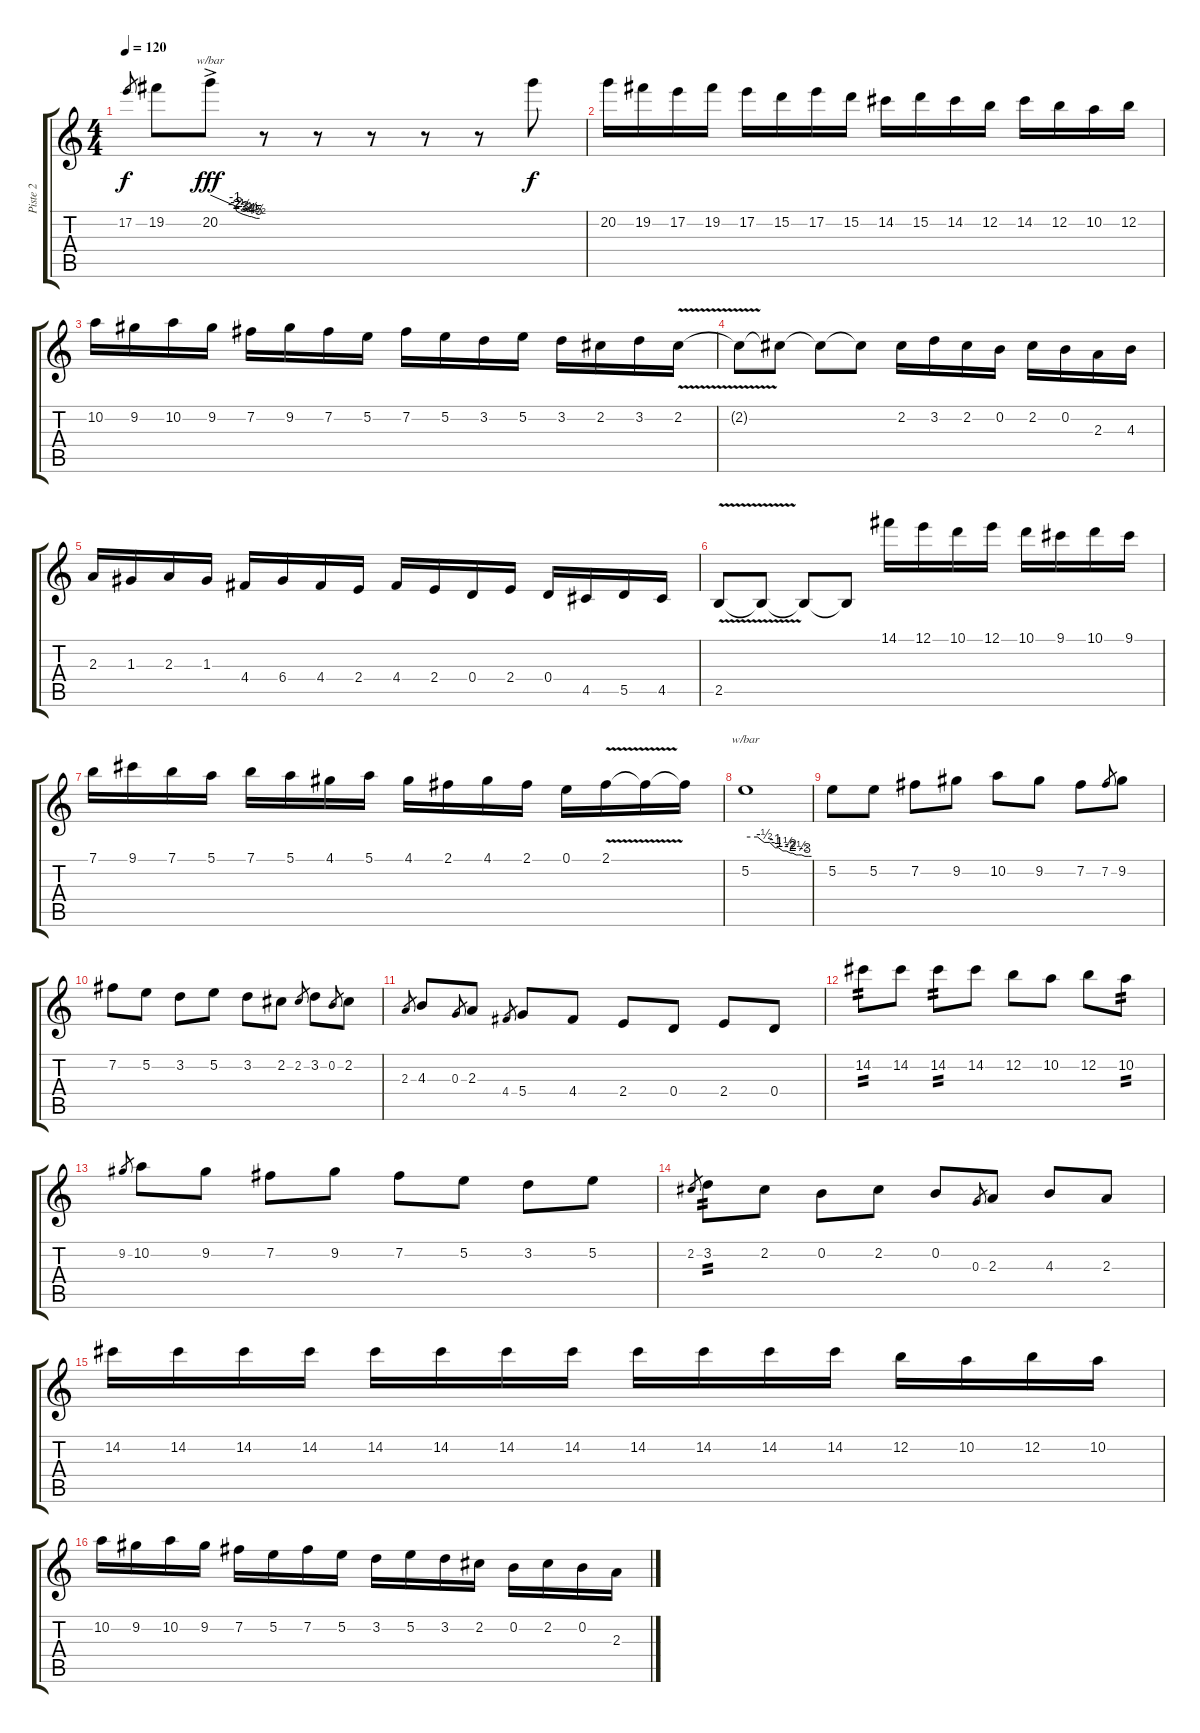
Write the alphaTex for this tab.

\track ("Piste 2" "Piste 2") {instrument acousticguitarsteel}
\staff {score tabs}
\tuning (E4 B3 G3 D3 A2 E2) {hide}
\ts (4 4)
\tempo 120
\clef g2
\ks c
17.2.8{gr dy f} 19.2.8 20.2{ac}.8{tbe (custom default 0 0 30 -4 32 -8 36 -10 40 -12 45 -14 48 -16 50 -16 53 -18 56 -20 60 -20) dy fff} r.8 r.8 r.8 r.8 r.8 20.2{t}.8{dy f} |
20.2.16 19.2.16 17.2.16 19.2.16 17.2.16 15.2.16 17.2.16 15.2.16 14.2.16 15.2.16 14.2.16 12.2.16 14.2.16 12.2.16 10.2.16 12.2.16 |
10.2.16 9.2.16 10.2.16 9.2.16 7.2.16 9.2.16 7.2.16 5.2.16 7.2.16 5.2.16 3.2.16 5.2.16 3.2.16 2.2.16 3.2.16 2.2{v}.16 |
2.2{t}.8 2.2{t}.8 2.2{t}.8 2.2{t}.8 2.2.16 3.2.16 2.2.16 0.2.16 2.2.16 0.2.16 2.3.16 4.3.16 |
2.3.16 1.3.16 2.3.16 1.3.16 4.4.16 6.4.16 4.4.16 2.4.16 4.4.16 2.4.16 0.4.16 2.4.16 0.4.16 4.5.16 5.5.16 4.5.16 |
2.5{v}.8 2.5{t}.8 2.5{t}.8 2.5{t}.8 14.1.16 12.1.16 10.1.16 12.1.16 10.1.16 9.1.16 10.1.16 9.1.16 |
7.1.16 9.1.16 7.1.16 5.1.16 7.1.16 5.1.16 4.1.16 5.1.16 4.1.16 2.1.16 4.1.16 2.1.16 0.1.16 2.1{v}.16 2.1{t}.16 2.1{t}.16 |
5.2.1{tbe (custom default 0 0 11 0 17 -2 22 -2 27 -4 30 -4 34 -6 37 -6 41 -8 43 -8 46 -10 48 -10 51 -10 54 -12 57 -12 60 -12)} |
5.2.8 5.2.8 7.2.8 9.2.8 10.2.8 9.2.8 7.2.8 7.2.8{gr} 9.2.8 |
7.2.8 5.2.8 3.2.8 5.2.8 3.2.8 2.2.8 2.2.8{gr} 3.2.8 0.2.8{gr} 2.2.8 |
2.3.8{gr} 4.3.8 0.3.8{gr} 2.3.8 4.4.8{gr} 5.4.8 4.4.8 2.4.8 0.4.8 2.4.8 0.4.8 |
14.2.8{tp 2} 14.2.8 14.2.8{tp 2} 14.2.8 12.2.8 10.2.8 12.2.8 10.2.8{tp 2} |
9.2.8{gr} 10.2.8 9.2.8 7.2.8 9.2.8 7.2.8 5.2.8 3.2.8 5.2.8 |
2.2.8{gr} 3.2.8{tp 2} 2.2.8 0.2.8 2.2.8 0.2.8 0.3.8{gr} 2.3.8 4.3.8 2.3.8 |
14.2.16 14.2.16 14.2.16 14.2.16 14.2.16 14.2.16 14.2.16 14.2.16 14.2.16 14.2.16 14.2.16 14.2.16 12.2.16 10.2.16 12.2.16 10.2.16 |
10.2.16 9.2.16 10.2.16 9.2.16 7.2.16 5.2.16 7.2.16 5.2.16 3.2.16 5.2.16 3.2.16 2.2.16 0.2.16 2.2.16 0.2.16 2.3.16
